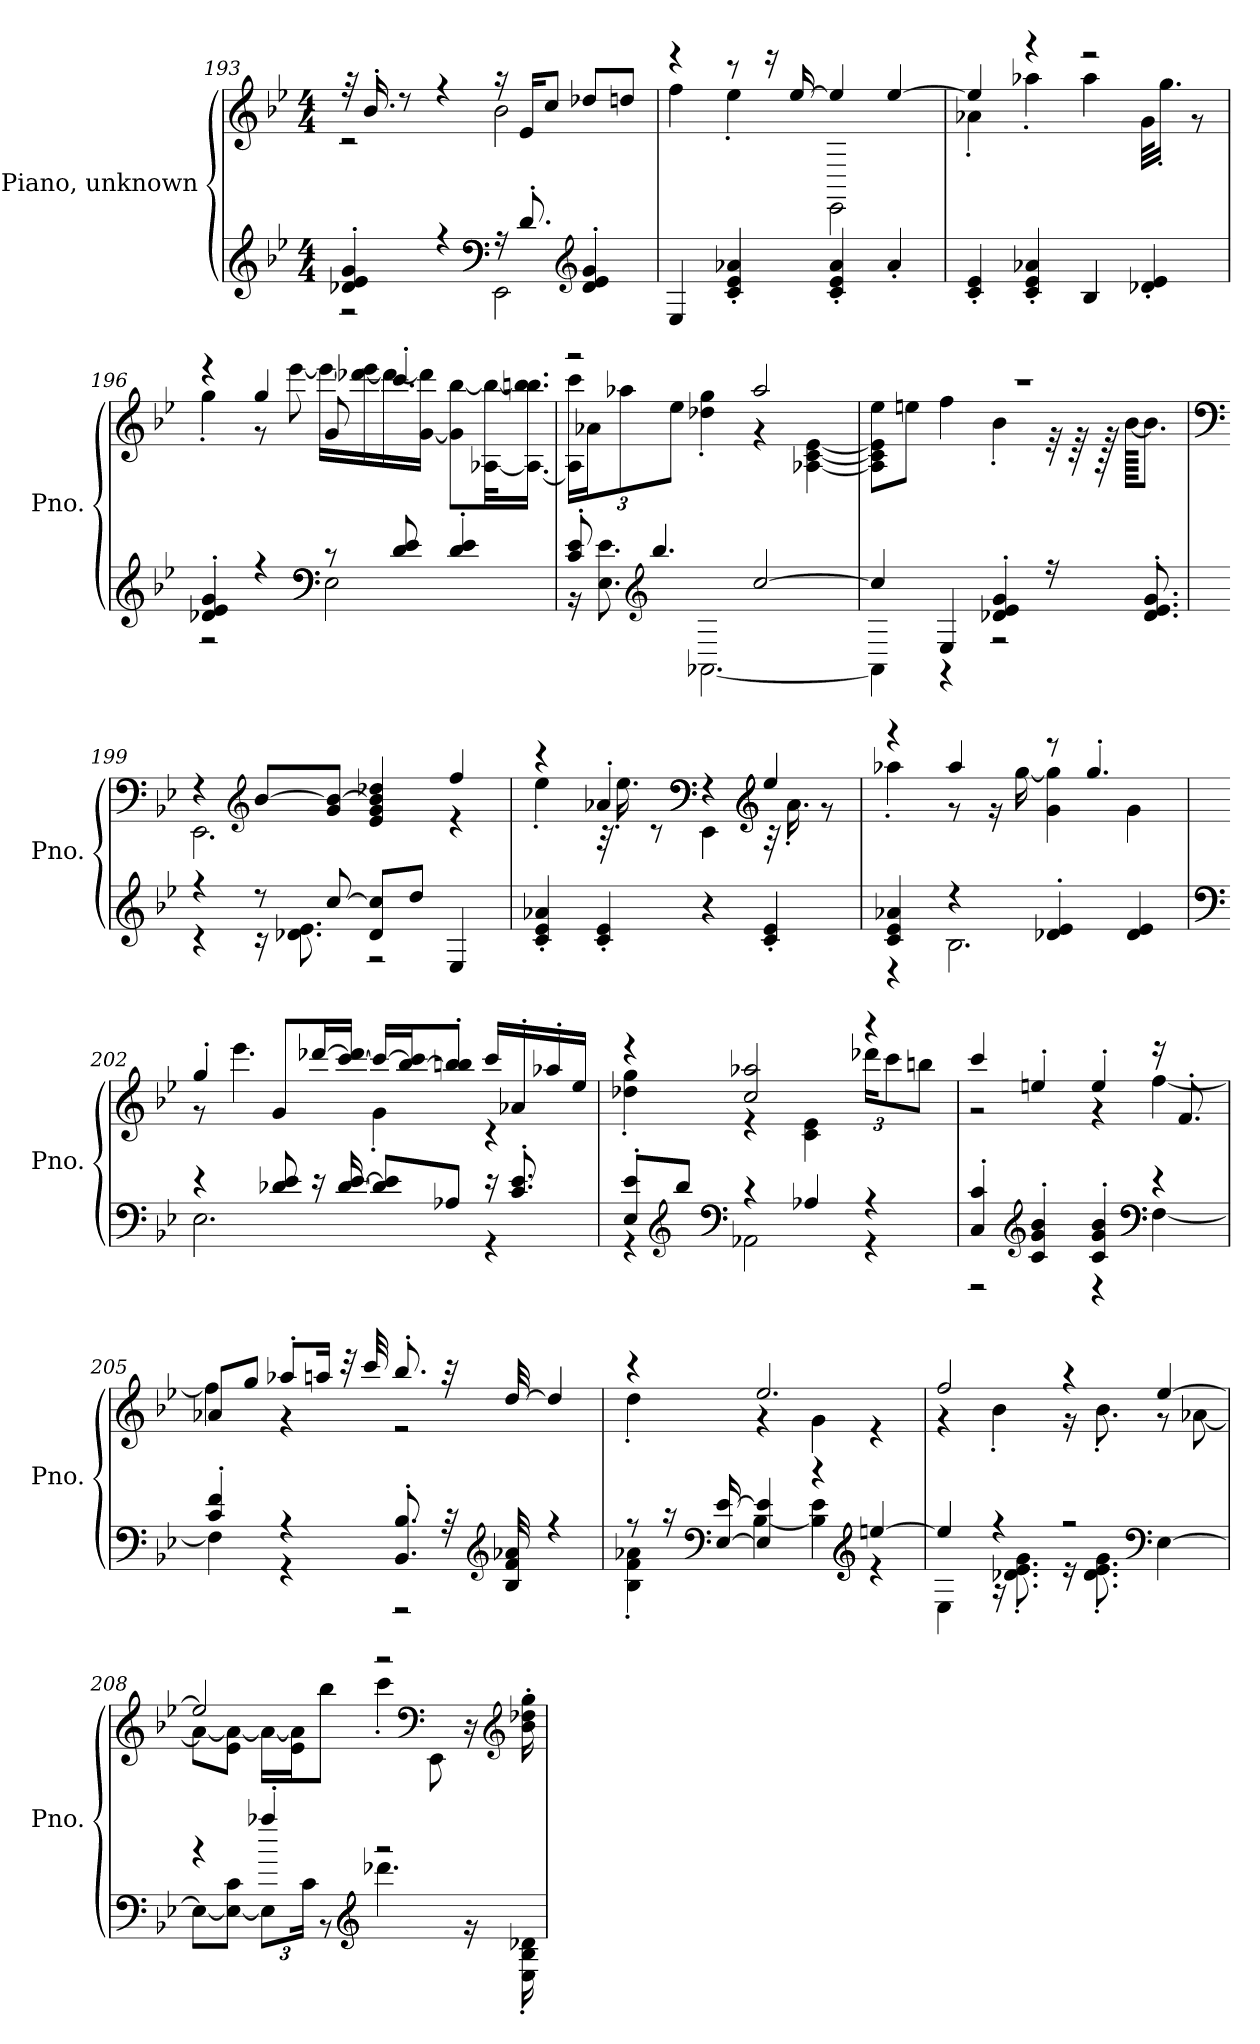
**kern	**kern
*part1	*part1
*staff2	*staff1
*I"Piano, unknown	*
*I'Pno.	*
*clefG2	*clefG2
*k[b-e-]	*k[b-e-]
*M4/4	*M4/4
=193	=193
*^	*^
4d-X/' 4e-/' 4g/'	2r	32r	2r
.	.	16.b-'/	.
.	.	8r	.
4r	.	4r	.
*clefF4	*	*	*
16r	2EE-\	16r	2b-\
8.d-'/	.	16e-/KL	.
.	.	8cc/J	.
*clefG2	*	*	*
4d-/' 4e-/' 4g/'	.	8dd-X/L	.
.	.	8ddn/J	.
*v	*v	*	*
=194	=194	=194
4E-/	4r	4ff\
4c/' 4e-/' 4a-X/'	8r	4ee-'\
.	16r	.
.	[16ee-/	.
4c/' 4e-/' 4a-/'	4ee-/]	2EE-\
4a-'/	[4ee-/	.
=195	=195	=195
4c/' 4e-/'	4ee-/]	4a-X'\
4c/' 4e-/' 4a-X/'	4r	4aa-X'\
4B-/	2r	4aa-\
4d-X/' 4e-/'	.	32g\KLL
.	.	16.gg'\JJ
.	.	8r
!!LO:LB:g=z	!!
=196	=196	=196
*^	*	*
4d-X/' 4e-/' 4g/'	2r	4r	4gg'\
4r	.	4gg/	8r
.	.	.	[8eee-\
*clefF4	*	*	*
8r	2E-\	8g/	16eee-\LL_
.	.	.	[16ddd-X\ 16eee-\]
8d-/ 8e-/	.	4.ccc'/	16ddd-\_
.	.	.	[16g\ 16ddd-\]JJ
4d-/' 4e-/'	.	.	8g\] [8bb-\L
.	.	.	[32A-X\ 32bb-\_KL
.	.	.	16.A-\_ 16.bb-\] 16.bbn\JJ
=197	=197	=197	=197
*	*	*	*Xbrackettup
8c/' 8e-/'	16r	2r	24A-\] 24ccc\LL
.	.	.	24a-X\J
.	8.E-\ 8.e-\	.	.
.	.	.	12aa-X\
*clefG2	*	*	*
4.bb-/	.	.	.
.	.	.	12ee-\J
.	[2.AA-X\	.	4dd-X\' 4gg\'
[2cc/	.	2aa-/	4r
.	.	.	[4A-X\ [4c\ [4e-\
!!LO:LB:g=z	!!
=198	=198	=198	=198
4cc/]	4AA-\]	1r	8A-\] 8c\] 8e-\] 8ee-\L
.	.	.	8een\J
4E-/	4r	.	4ff\
4d-X/' 4e-/' 4g/'	2r	.	4b-'\
16r	.	.	32r
.	.	.	64r
.	.	.	128r
.	.	.	[128b-\KKKKL
8.d-/' 8.e-/' 8.g/'	.	.	8.b-\J]
=199	=199	=199	=199
*	*	*clefF4	*
4r	4r	4r	2.EE-\
*	*	*clefG2	*
8r	16r	[8b-/L	.
.	8.d-X\ 8.e-\	.	.
[8cc/	.	8g/ 8b-/_J	.
8d-/ 8cc/]L	2r	4e-/ 4g/ 4b-/] 4dd-X/	.
8dd/J	.	.	.
4E-/	.	4ff/	4r
*v	*v	*	*
=200	=200	=200
4c/' 4e-/' 4a-X/'	4r	4ee-'\
4c/' 4e-/'	4a-X'/	32r
.	.	16.ee-'\
.	.	8r
*	*clefF4	*
4r	4r	4EE-\
*	*clefG2	*
4c/' 4e-/'	4ee-/	32r
.	.	16.a-'\
.	.	8r
!!LO:PB:g=z	!!
=201	=201	=201
*^	*	*
4c/ 4e-/ 4a-X/	4r	4r	4aa-X'\
4r	2.B-\	4aa-/	8r
.	.	.	16r
.	.	.	[16gg\
4d-X/' 4e-/'	.	8r	4g\ 4gg\]
.	.	4.gg'/	.
4d-/ 4e-/	.	.	4g\
=202	=202	=202	=202
*clefF4	*	*	*
4r	2.E-\	4gg'/	8r
.	.	.	4.eee-\
8d-X/ 8e-/	.	8g/L	.
16r	.	[16ddd-X/L	.
[16d-/ [16e-/	.	[16ccc/ 16ddd-/]JJ	.
8d-/] 8e-/]L	.	16ccc/LL_	4g'\
.	.	[16bb-/ 16ccc/]J	.
8A-X/J	.	8bb-/]' 8bbn/'J	.
16r	4r	16ccc/LL	4r
8.c/' 8.e-/'	.	16a-X'/	.
.	.	16aa-X'/	.
.	.	16ee-/JJ	.
!!LO:LB:g=z	!!
=203	=203	=203	=203
8E-/' 8e-/'L	4r	4r	4dd-X\' 4gg\'
*clefG2	*	*	*
8bb-/J	.	.	.
*clefF4	*	*	*
4r	2AA-X\	2cc/ 2aa-X/	4r
4A-X/	.	.	4c\ 4e-\
4r	4r	4r	24ddd-X\KL
.	.	.	12ccc\
.	.	.	8bbn\J
=204	=204	=204	=204
4C/' 4c/'	2r	4ccc/	2r
*clefG2	*	*	*
4c/' 4g/' 4b-/'	.	4een'/	.
4c/' 4g/' 4b-/'	4r	4ee'/	4r
*clefF4	*	*	*
4r	[4F\	16r	[4ff\
.	.	8.f'/	.
=205	=205	=205	=205
4c/' 4f/'	4F\]	8a-X/L	4ff\]
.	.	8gg/J	.
4r	4r	8aa-X'/L	4r
.	.	16aan/Jk	.
.	.	32r	.
.	.	32ccc/	.
8.BB-/' 8.B-/'	2r	8.bb-'/	2r
32r	.	32r	.
*clefG2	*	*	*
32B-/ 32f/ 32a-X/	.	[32dd/	.
4r	.	4dd/]	.
!!LO:LB:g=z	!!
=206	=206	=206	=206
8r	4B-\' 4f\' 4a-X\'	4r	4dd'\
16r	.	.	.
*clefF4	*	*	*
[16E-/ [16e-/	.	.	.
4E-/] 4e-/]	[4B-\	2.ee-/	4r
4r	4B-\] 4e-\	.	4g\
*clefG2	*	*	*
[4een/	4r	.	4r
=207	=207	=207	=207
4ee/]	4E-\	2ff/	4r
4r	16r	.	4b-'\
.	8.d-X\' 8.e-\' 8.g\'	.	.
2r	16r	4r	16r
.	8.d-\' 8.e-\' 8.g\'	.	8.b-'\
*clefF4	*	*	*
.	[4E-\	[4ee-/	8r
.	.	.	[8a-X\
=208	=208	=208	=208
4r	8E-\L_	2ee-/]	8a-\L_
.	8E-\_ 8c\J	.	8e-\ 8a-\_J
*	*Xbrackettup	*	*
4aa-X'/	12E-\L]	.	16a-\LL_
.	.	.	16e-\ 16a-\]J
.	24c\Jk	.	.
.	8r	.	8bb-\J
*clefG2	*	*	*
2r	4.ddd-X\	2r	4ccc'\
*	*	*clefF4	*
.	.	.	8EE-\
.	16r	.	16r
*	*	*clefG2	*
.	16E-\' 16B-\' 16d-X\'	.	16b-\' 16dd-X\' 16gg\'
*v	*v	*	*
*	*v	*v
=	=
*-	*-
